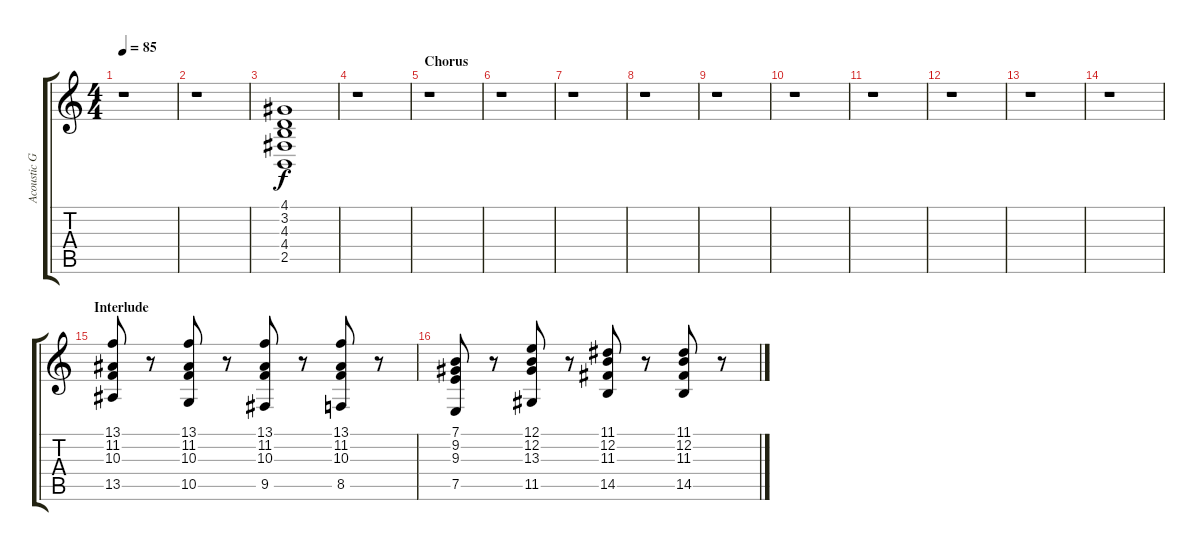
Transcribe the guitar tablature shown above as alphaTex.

\track ("Acoustic Guitar/Piano" "Acoustic G") {instrument acousticgrandpiano}
\staff {score tabs}
\tuning (E4 B3 G3 D3 A2 E2) {hide}
\ts (4 4)
\tempo 85
\clef g2
\ks c
r.1{dy f} |
r.1 |
(4.1 3.2 4.3 4.4 2.5).1 |
r.1 |
\section ("" "Chorus")
r.1 |
r.1 |
r.1 |
r.1 |
r.1 |
r.1 |
r.1 |
r.1 |
r.1 |
r.1 |
\section ("" "Interlude")
(13.1 11.2 10.3 13.5).8 r.8 (13.1 11.2 10.3 10.5).8 r.8 (13.1 11.2 10.3 9.5).8 r.8 (13.1 11.2 10.3 8.5).8 r.8 |
(7.1 9.2 9.3 7.5).8 r.8 (12.1 12.2 13.3 11.5).8 r.8 (11.1 12.2 11.3 14.5).8 r.8 (11.1 12.2 11.3 14.5).8 r.8
